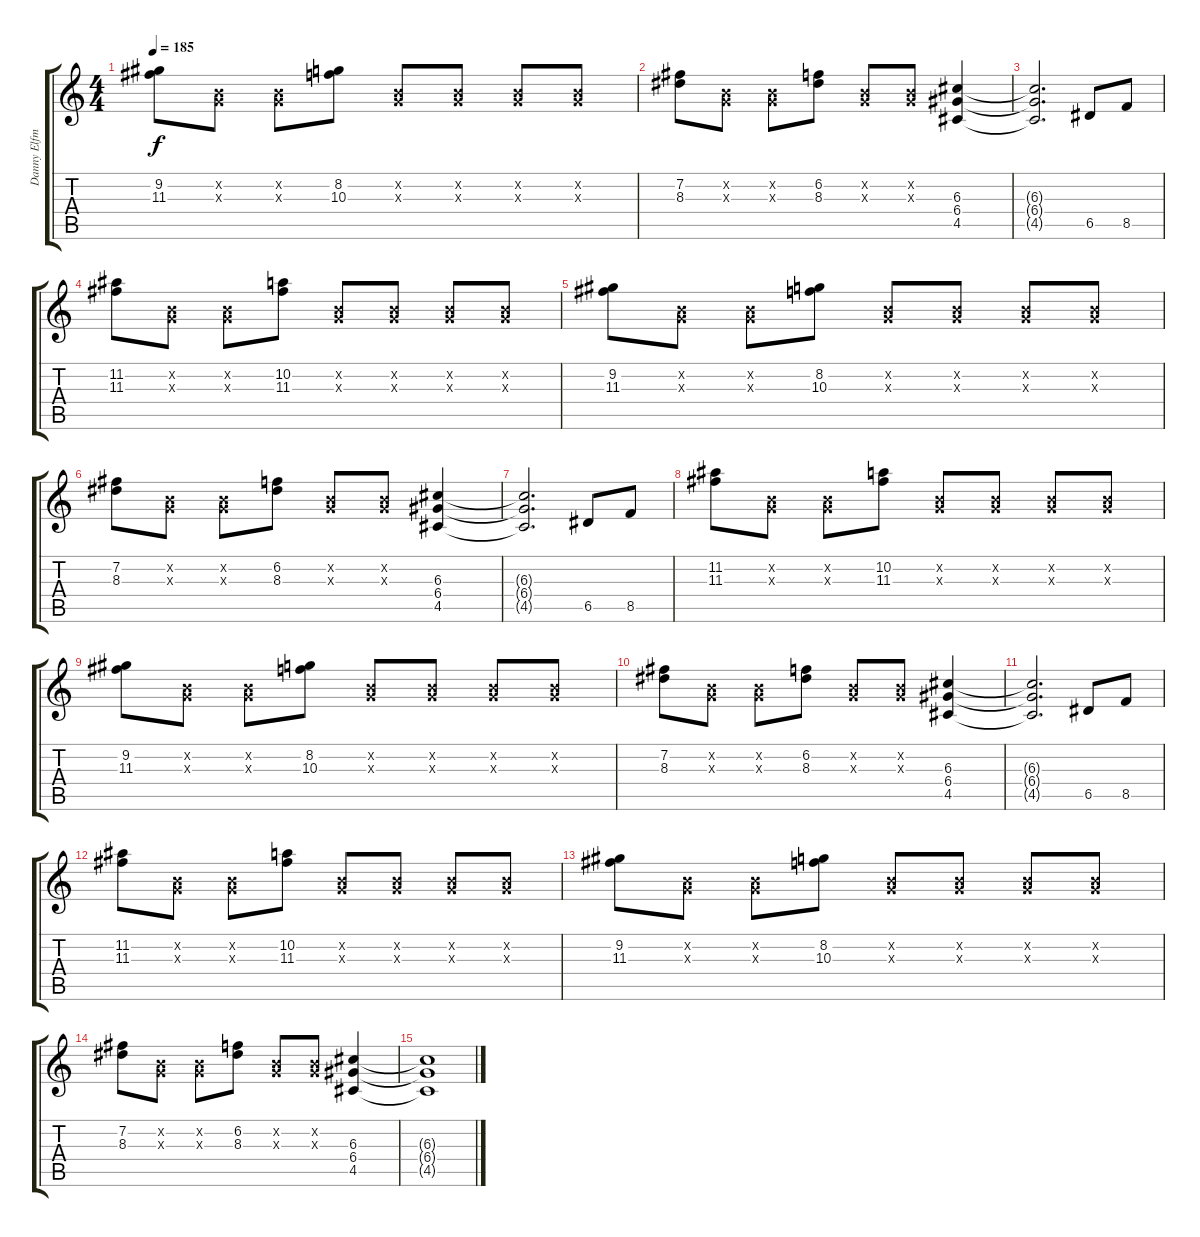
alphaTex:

\track ("Danny Elfman" "Danny Elfm") {instrument distortionguitar}
\staff {score tabs}
\tuning (E4 B3 G3 D3 A2 E2) {hide}
\ts (4 4)
\tempo 185
\clef g2
\ks c
(9.2 11.3).8{dy f} (0.2{x} 0.3{x}).8 (0.2{x} 0.3{x}).8 (8.2 10.3).8 (0.2{x} 0.3{x}).8 (0.2{x} 0.3{x}).8 (0.2{x} 0.3{x}).8 (0.2{x} 0.3{x}).8 |
(7.2 8.3).8 (0.2{x} 0.3{x}).8 (0.2{x} 0.3{x}).8 (6.2 8.3).8 (0.2{x} 0.3{x}).8 (0.2{x} 0.3{x}).8 (6.3 6.4 4.5).4 |
(6.3{t} 6.4{t} 4.5{t}).2{d} 6.5.8 8.5.8 |
(11.2 11.3).8 (0.2{x} 0.3{x}).8 (0.2{x} 0.3{x}).8 (10.2 11.3).8 (0.2{x} 0.3{x}).8 (0.2{x} 0.3{x}).8 (0.2{x} 0.3{x}).8 (0.2{x} 0.3{x}).8 |
(9.2 11.3).8 (0.2{x} 0.3{x}).8 (0.2{x} 0.3{x}).8 (8.2 10.3).8 (0.2{x} 0.3{x}).8 (0.2{x} 0.3{x}).8 (0.2{x} 0.3{x}).8 (0.2{x} 0.3{x}).8 |
(7.2 8.3).8 (0.2{x} 0.3{x}).8 (0.2{x} 0.3{x}).8 (6.2 8.3).8 (0.2{x} 0.3{x}).8 (0.2{x} 0.3{x}).8 (6.3 6.4 4.5).4 |
(6.3{t} 6.4{t} 4.5{t}).2{d} 6.5.8 8.5.8 |
(11.2 11.3).8 (0.2{x} 0.3{x}).8 (0.2{x} 0.3{x}).8 (10.2 11.3).8 (0.2{x} 0.3{x}).8 (0.2{x} 0.3{x}).8 (0.2{x} 0.3{x}).8 (0.2{x} 0.3{x}).8 |
(9.2 11.3).8 (0.2{x} 0.3{x}).8 (0.2{x} 0.3{x}).8 (8.2 10.3).8 (0.2{x} 0.3{x}).8 (0.2{x} 0.3{x}).8 (0.2{x} 0.3{x}).8 (0.2{x} 0.3{x}).8 |
(7.2 8.3).8 (0.2{x} 0.3{x}).8 (0.2{x} 0.3{x}).8 (6.2 8.3).8 (0.2{x} 0.3{x}).8 (0.2{x} 0.3{x}).8 (6.3 6.4 4.5).4 |
(6.3{t} 6.4{t} 4.5{t}).2{d} 6.5.8 8.5.8 |
(11.2 11.3).8 (0.2{x} 0.3{x}).8 (0.2{x} 0.3{x}).8 (10.2 11.3).8 (0.2{x} 0.3{x}).8 (0.2{x} 0.3{x}).8 (0.2{x} 0.3{x}).8 (0.2{x} 0.3{x}).8 |
(9.2 11.3).8 (0.2{x} 0.3{x}).8 (0.2{x} 0.3{x}).8 (8.2 10.3).8 (0.2{x} 0.3{x}).8 (0.2{x} 0.3{x}).8 (0.2{x} 0.3{x}).8 (0.2{x} 0.3{x}).8 |
(7.2 8.3).8 (0.2{x} 0.3{x}).8 (0.2{x} 0.3{x}).8 (6.2 8.3).8 (0.2{x} 0.3{x}).8 (0.2{x} 0.3{x}).8 (6.3 6.4 4.5).4 |
(6.3{t} 6.4{t} 4.5{t}).1
